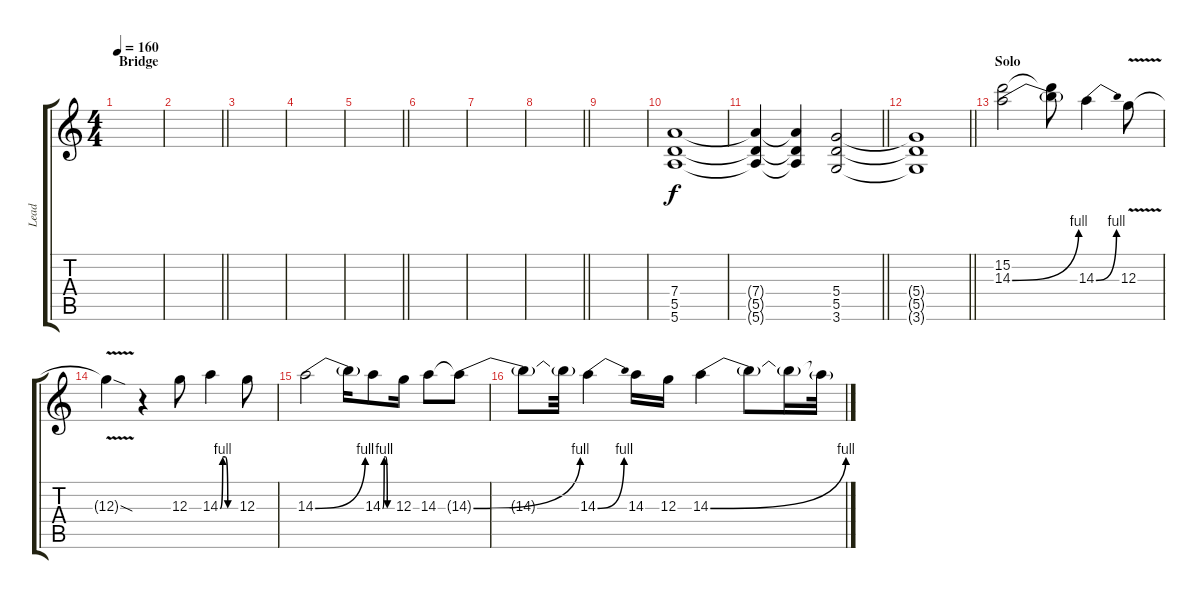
\track ("Lead" "Lead") {instrument distortionguitar}
\staff {score tabs}
\tuning (E4 B3 G3 D3 A2 E2) {hide}
\ts (4 4)
\section ("" "Bridge")
\tempo 160
\clef g2
\ks c
|
\barLineRight lightlight
|
|
|
\barLineRight lightlight
|
|
|
\barLineRight lightlight
|
|
(7.4 5.5 5.6).1{volume 16 instrument distortionguitar} |
\barLineRight lightlight
(7.4{t} 5.5{t} 5.6{t}).4 (7.4{t} 5.5{t} 5.6{t}).4 (5.4 5.5 3.6).2 |
\barLineRight lightlight
(5.4{t} 5.5{t} 3.6{t}).1 |
\section ("" "Solo")
(15.2 14.3{be (bend 0 0 60 4)}).2{volume 16 balance 8} (15.2{t} 14.3{t}).8 14.3{be (bend 0 0 60 4)}.4 12.3{v}.8 |
12.3{sod t}.4 r.4 12.3.8 14.3{be (custom 0 0 10 4 20 4 30 0 60 0)}.4 12.3.8 |
14.3{be (bend 0 0 60 4)}.2 14.3{t}.16 14.3{be (custom 0 0 10 4 20 4 30 0 60 0)}.8 12.3.16 14.3.8 14.3{be (bend 0 0 60 4) t}.8 |
14.3{t}.8 14.3{t}.32 14.3{be (bend 0 0 60 4)}.4 14.3.16 12.3.16 14.3{be (bend 0 0 60 4)}.4 14.3{t}.8 14.3{t}.16 14.3{t}.32
